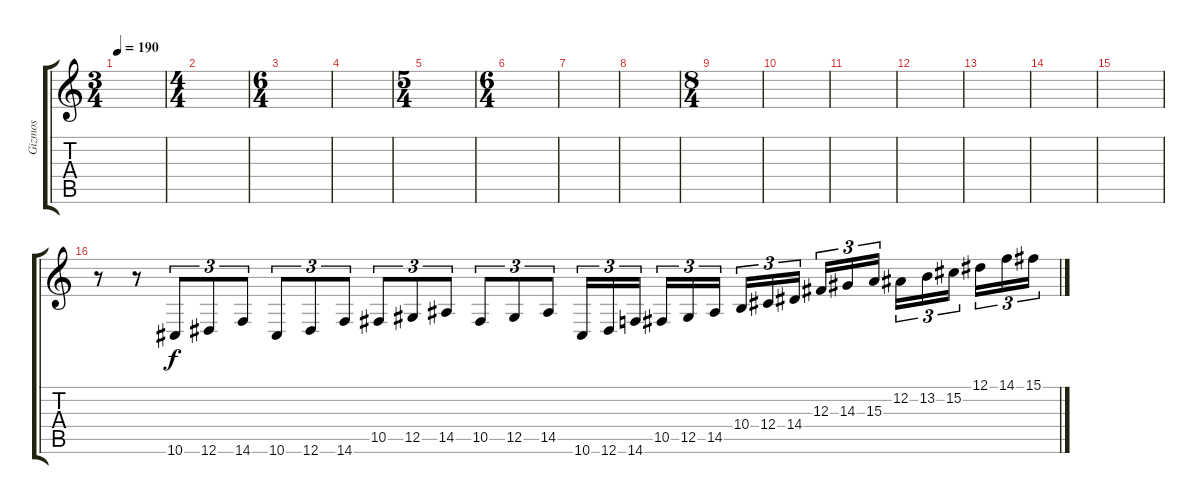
\track ("Gizmos" "Gizmos") {instrument lead2sawtooth}
\staff {score tabs}
\tuning (Eb4 Bb3 Gb3 Db3 Ab2 Eb2) {hide}
\ts (3 4)
\tempo 190
\clef g2
\ks c
|
\ts (4 4)
|
\ts (6 4)
|
|
\ts (5 4)
|
\ts (6 4)
|
|
|
\ts (8 4)
|
|
|
|
|
|
|
r.8 r.8 10.6.8{tu (3 2)} 12.6.8{tu (3 2)} 14.6.8{tu (3 2)} 10.6.8{tu (3 2)} 12.6.8{tu (3 2)} 14.6.8{tu (3 2)} 10.5.8{tu (3 2)} 12.5.8{tu (3 2)} 14.5.8{tu (3 2)} 10.5.8{tu (3 2)} 12.5.8{tu (3 2)} 14.5.8{tu (3 2)} 10.6.16{tu (3 2)} 12.6.16{tu (3 2)} 14.6.16{tu (3 2)} 10.5.16{tu (3 2)} 12.5.16{tu (3 2)} 14.5.16{tu (3 2)} 10.4.16{tu (3 2)} 12.4.16{tu (3 2)} 14.4.16{tu (3 2)} 12.3.16{tu (3 2)} 14.3.16{tu (3 2)} 15.3.16{tu (3 2)} 12.2.16{tu (3 2)} 13.2.16{tu (3 2)} 15.2.16{tu (3 2)} 12.1.16{tu (3 2)} 14.1.16{tu (3 2)} 15.1.16{tu (3 2)}
